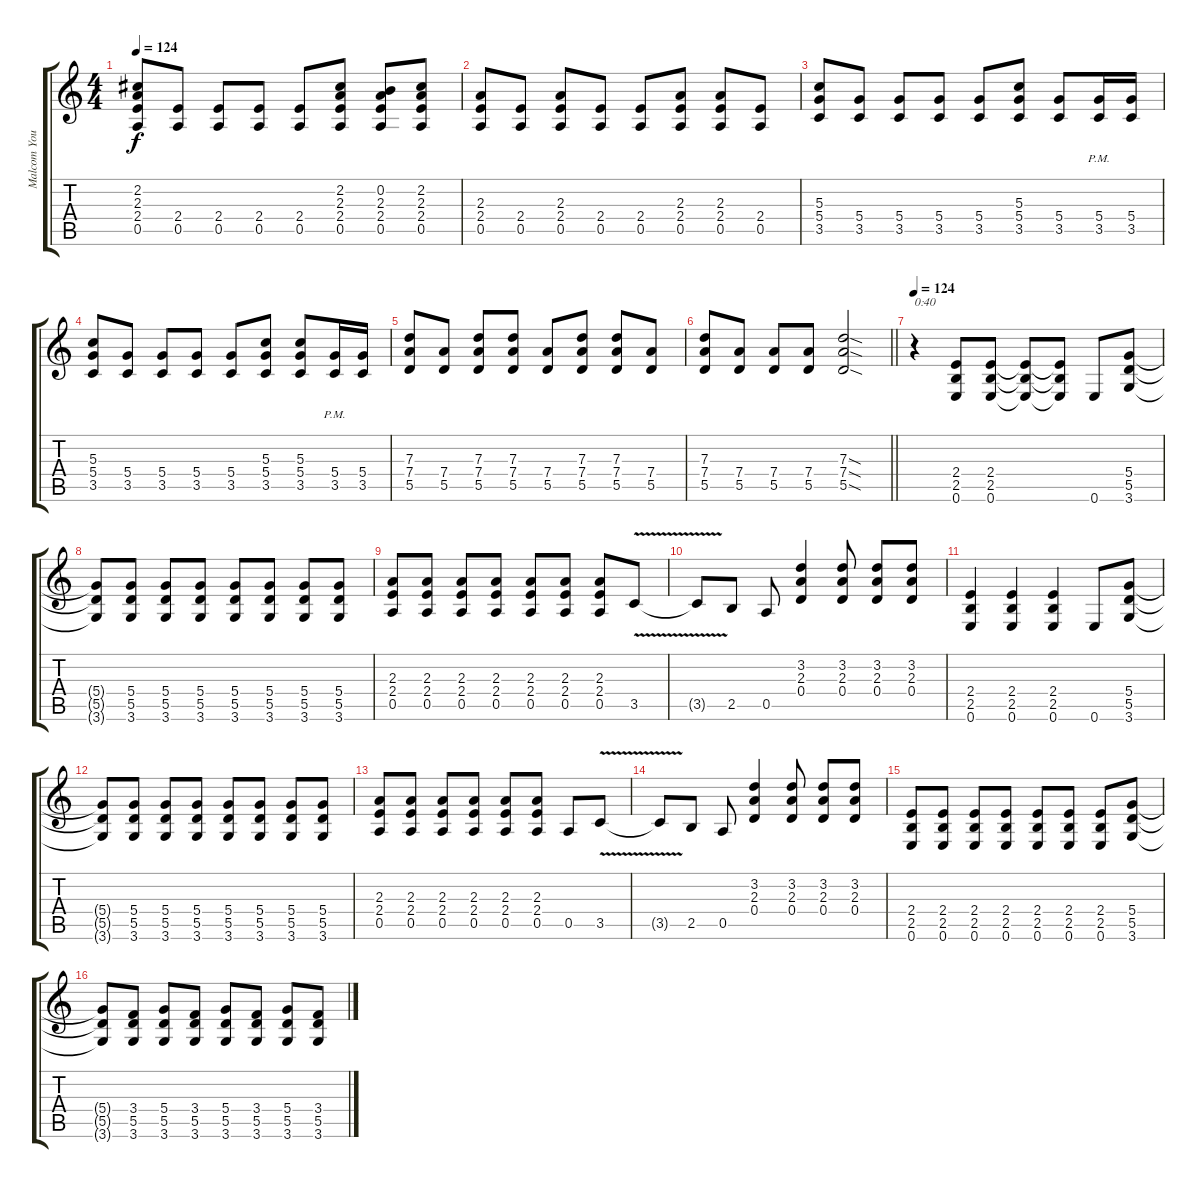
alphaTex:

\track ("Malcom Young (Second Guitar)" "Malcom You") {instrument distortionguitar}
\staff {score tabs}
\tuning (E4 B3 G3 D3 A2 E2) {hide}
\ts (4 4)
\tempo 124
\clef g2
\ks c
(2.2 2.3 2.4 0.5).8{dy f} (2.4 0.5).8 (2.4 0.5).8 (2.4 0.5).8 (2.4 0.5).8 (2.2 2.3 2.4 0.5).8 (0.2 2.3 2.4 0.5).8 (2.2 2.3 2.4 0.5).8 |
(2.3 2.4 0.5).8 (2.4 0.5).8 (2.3 2.4 0.5).8 (2.4 0.5).8 (2.4 0.5).8 (2.3 2.4 0.5).8 (2.3 2.4 0.5).8 (2.4 0.5).8 |
(5.3 5.4 3.5).8 (5.4 3.5).8 (5.4 3.5).8 (5.4 3.5).8 (5.4 3.5).8 (5.3 5.4 3.5).8 (5.4 3.5).8 (5.4{pm} 3.5{pm}).16 (5.4 3.5).16 |
(5.3 5.4 3.5).8 (5.4 3.5).8 (5.4 3.5).8 (5.4 3.5).8 (5.4 3.5).8 (5.3 5.4 3.5).8 (5.3 5.4 3.5).8 (5.4{pm} 3.5{pm}).16 (5.4 3.5).16 |
(7.3 7.4 5.5).8 (7.4 5.5).8 (7.3 7.4 5.5).8 (7.3 7.4 5.5).8 (7.4 5.5).8 (7.3 7.4 5.5).8 (7.3 7.4 5.5).8 (7.4 5.5).8 |
\barLineRight lightlight
(7.3 7.4 5.5).8 (7.4 5.5).8 (7.4 5.5).8 (7.4 5.5).8 (7.3{sod} 7.4{sod} 5.5{sod}).2 |
\tempo 124
r.4{txt "0:40"} (2.4 2.5 0.6).8 (2.4 2.5 0.6).8 (2.4{t} 2.5{t} 0.6{t}).8 (2.4{t} 2.5{t} 0.6{t}).8 0.6.8 (5.4 5.5 3.6).8 |
(5.4{t} 5.5{t} 3.6{t}).8 (5.4 5.5 3.6).8 (5.4 5.5 3.6).8 (5.4 5.5 3.6).8 (5.4 5.5 3.6).8 (5.4 5.5 3.6).8 (5.4 5.5 3.6).8 (5.4 5.5 3.6).8 |
(2.3 2.4 0.5).8 (2.3 2.4 0.5).8 (2.3 2.4 0.5).8 (2.3 2.4 0.5).8 (2.3 2.4 0.5).8 (2.3 2.4 0.5).8 (2.3 2.4 0.5).8 3.5{v}.8 |
3.5{t}.8 2.5.8 0.5.8 (3.2 2.3 0.4).4 (3.2 2.3 0.4).8 (3.2 2.3 0.4).8 (3.2 2.3 0.4).8 |
(2.4 2.5 0.6).4 (2.4 2.5 0.6).4 (2.4 2.5 0.6).4 0.6.8 (5.4 5.5 3.6).8 |
(5.4{t} 5.5{t} 3.6{t}).8 (5.4 5.5 3.6).8 (5.4 5.5 3.6).8 (5.4 5.5 3.6).8 (5.4 5.5 3.6).8 (5.4 5.5 3.6).8 (5.4 5.5 3.6).8 (5.4 5.5 3.6).8 |
(2.3 2.4 0.5).8 (2.3 2.4 0.5).8 (2.3 2.4 0.5).8 (2.3 2.4 0.5).8 (2.3 2.4 0.5).8 (2.3 2.4 0.5).8 0.5.8 3.5{v}.8 |
3.5{t}.8 2.5.8 0.5.8 (3.2 2.3 0.4).4 (3.2 2.3 0.4).8 (3.2 2.3 0.4).8 (3.2 2.3 0.4).8 |
(2.4 2.5 0.6).8 (2.4 2.5 0.6).8 (2.4 2.5 0.6).8 (2.4 2.5 0.6).8 (2.4 2.5 0.6).8 (2.4 2.5 0.6).8 (2.4 2.5 0.6).8 (5.4 5.5 3.6).8 |
(5.4{t} 5.5{t} 3.6{t}).8 (3.4 5.5 3.6).8 (5.4 5.5 3.6).8 (3.4 5.5 3.6).8 (5.4 5.5 3.6).8 (3.4 5.5 3.6).8 (5.4 5.5 3.6).8 (3.4 5.5 3.6).8
